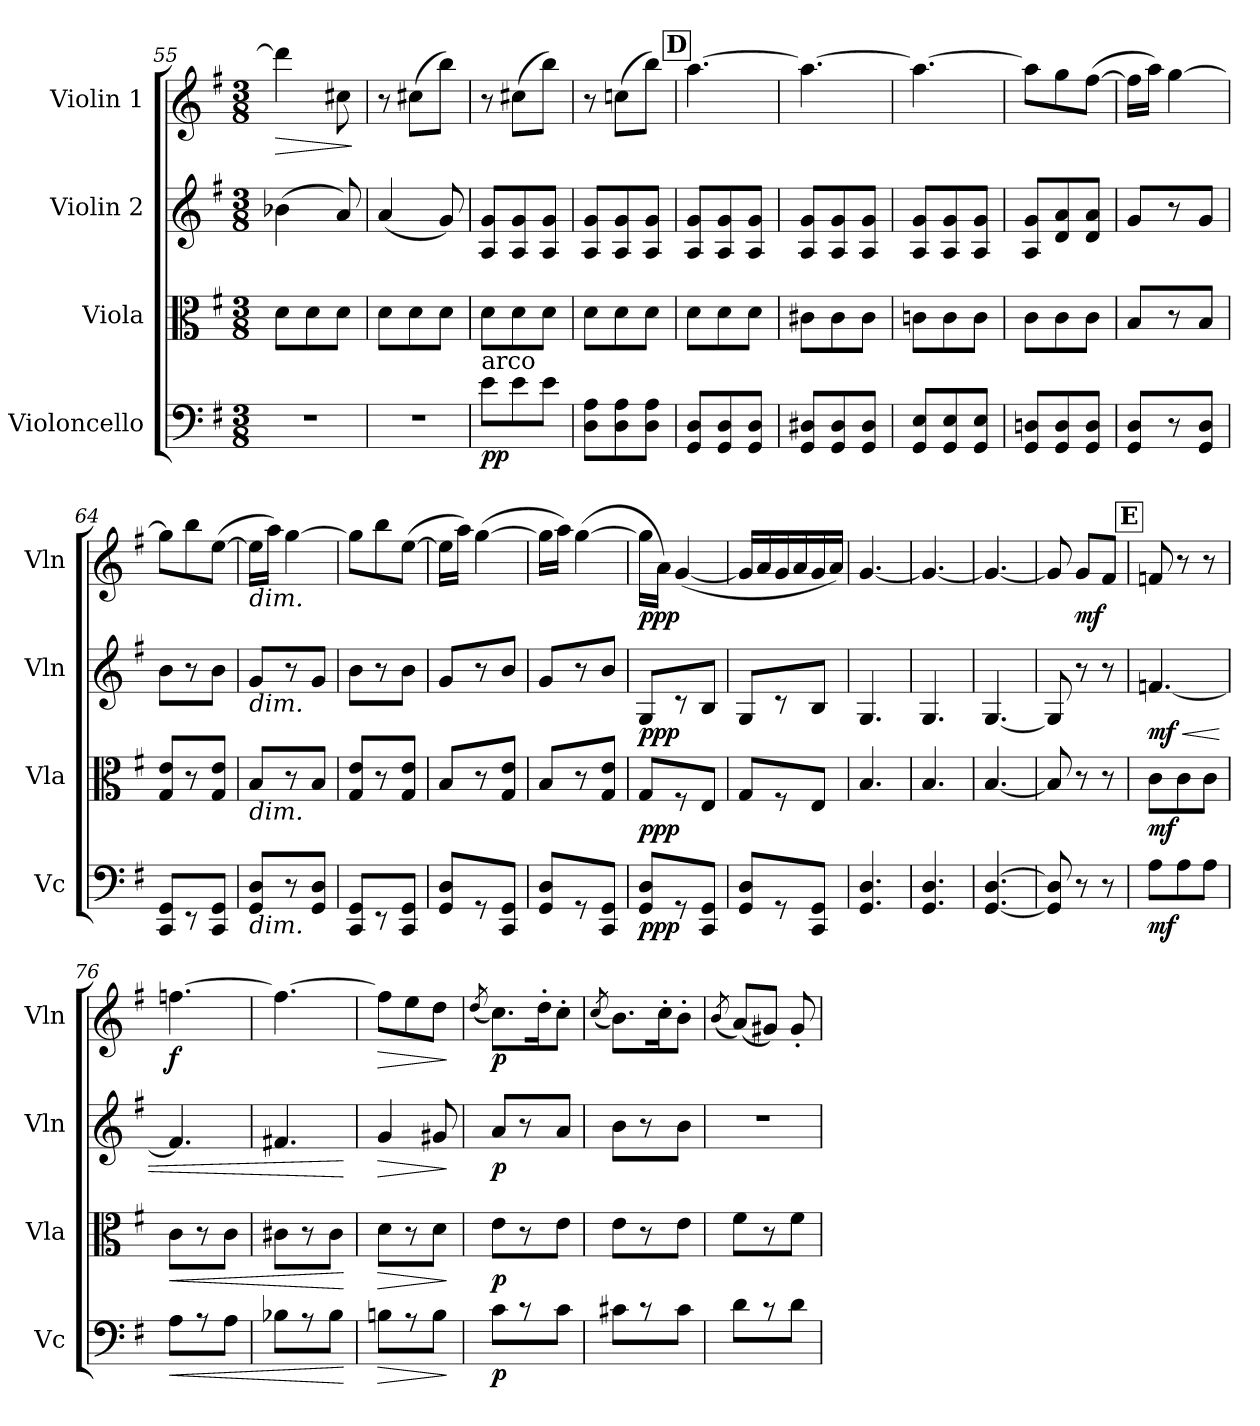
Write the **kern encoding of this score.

**kern	**dynam	**kern	**dynam	**kern	**dynam	**kern	**dynam
*part4	*part4	*part3	*part3	*part2	*part2	*part1	*part1
*staff4	*staff4	*staff3	*staff3	*staff2	*staff2	*staff1	*staff1
*I"Violoncello	*	*I"Viola	*	*I"Violin 2	*	*I"Violin 1	*
*I'Vc	*	*I'Vla	*	*I'Vln	*	*I'Vln	*
*clefF4	*	*clefC3	*	*clefG2	*	*clefG2	*
*k[f#]	*	*k[f#]	*	*k[f#]	*	*k[f#]	*
*M3/8	*	*M3/8	*	*M3/8	*	*M3/8	*
=55	=55	=55	=55	=55	=55	=55	=55
!	!	!	!	!	!	!	!LO:HP:b
4.r	.	8d\L	.	(>4b-X\	.	4ddd\]	>
.	.	8d\	.	.	.	.	.
.	.	8d\J	.	8a/)	.	8cc#X\	.
.	.	.	.	.	.	.	]
=56	=56	=56	=56	=56	=56	=56	=56
4.r	.	8d\L	.	(<4a/	.	8r	.
.	.	8d\	.	.	.	(>8cc#X\L	.
.	.	8d\J	.	8g/)	.	8bb\J)	.
=57	=57	=57	=57	=57	=57	=57	=57
!LO:TX:a:t=arco	!	!	!	!	!	!	!
!	!LO:DY:b	!	!	!	!	!	!
8e\L	pp	8d\L	.	8A/ 8g/L	.	8r	.
8e\	.	8d\	.	8A/ 8g/	.	(>8cc#X\L	.
8e\J	.	8d\J	.	8A/ 8g/J	.	8bb\J)	.
=58	=58	=58	=58	=58	=58	=58	=58
8D\ 8A\L	.	8d\L	.	8A/ 8g/L	.	8r	.
8D\ 8A\	.	8d\	.	8A/ 8g/	.	(>8ccn\L	.
8D\ 8A\J	.	8d\J	.	8A/ 8g/J	.	8bb\J)	.
!!LO:REH:place=s1:a:B:fs=14:t=D
=59	=59	=59	=59	=59	=59	=59	=59
8GG/ 8D/L	.	8d\L	.	8A/ 8g/L	.	[4.aa\	.
8GG/ 8D/	.	8d\	.	8A/ 8g/	.	.	.
8GG/ 8D/J	.	8d\J	.	8A/ 8g/J	.	.	.
=60	=60	=60	=60	=60	=60	=60	=60
8GG/ 8D#X/L	.	8c#X\L	.	8A/ 8g/L	.	4.aa\_	.
8GG/ 8D#/	.	8c#\	.	8A/ 8g/	.	.	.
8GG/ 8D#/J	.	8c#\J	.	8A/ 8g/J	.	.	.
=61	=61	=61	=61	=61	=61	=61	=61
8GG/ 8E/L	.	8cn\L	.	8A/ 8g/L	.	4.aa\_	.
8GG/ 8E/	.	8c\	.	8A/ 8g/	.	.	.
8GG/ 8E/J	.	8c\J	.	8A/ 8g/J	.	.	.
!!LO:LB:g=z
=62	=62	=62	=62	=62	=62	=62	=62
8GG/ 8Dn/L	.	8c\L	.	8A/ 8g/L	.	8aa\L]	.
8GG/ 8D/	.	8c\	.	8d/ 8a/	.	8gg\	.
8GG/ 8D/J	.	8c\J	.	8d/ 8a/J	.	(>[8ff#\J	.
=63	=63	=63	=63	=63	=63	=63	=63
8GG/ 8D/L	.	8B/L	.	8g/L	.	16ff#\LL]	.
.	.	.	.	.	.	16aa\JJ)	.
8r	.	8r	.	8r	.	[4gg\	.
8GG/ 8D/J	.	8B/J	.	8g/J	.	.	.
=64	=64	=64	=64	=64	=64	=64	=64
8CC/ 8GG/L	.	8G/ 8e/L	.	8b\L	.	8gg\L]	.
8r	.	8r	.	8r	.	8bb\	.
8CC/ 8GG/J	.	8G/ 8e/J	.	8b\J	.	(>[8ee\J	.
=65	=65	=65	=65	=65	=65	=65	=65
!	!	!	!	!	!	!LO:TX:b:i:t=dim.	!
!	!	!	!	!LO:TX:b:i:t=dim.	!	!	!
!	!	!LO:TX:b:i:t=dim.	!	!	!	!	!
!LO:TX:b:i:t=dim.	!	!	!	!	!	!	!
8GG/ 8D/L	.	8B/L	.	8g/L	.	16ee\LL]	.
.	.	.	.	.	.	16aa\JJ)	.
8r	.	8r	.	8r	.	[4gg\	.
8GG/ 8D/J	.	8B/J	.	8g/J	.	.	.
=66	=66	=66	=66	=66	=66	=66	=66
8CC/ 8GG/L	.	8G/ 8e/L	.	8b\L	.	8gg\L]	.
8r	.	8r	.	8r	.	8bb\	.
8CC/ 8GG/J	.	8G/ 8e/J	.	8b\J	.	(>[8ee\J	.
=67	=67	=67	=67	=67	=67	=67	=67
8GG/ 8D/L	.	8B/L	.	8g/L	.	16ee\LL]	.
.	.	.	.	.	.	16aa\JJ)	.
8r	.	8r	.	8r	.	(>[4gg\	.
8CC/ 8GG/J	.	8G/ 8e/J	.	8b/J	.	.	.
=68	=68	=68	=68	=68	=68	=68	=68
8GG/ 8D/L	.	8B/L	.	8g/L	.	16gg\LL]	.
.	.	.	.	.	.	16aa\JJ)	.
8r	.	8r	.	8r	.	(>[4gg\	.
8CC/ 8GG/J	.	8G/ 8e/J	.	8b/J	.	.	.
=69	=69	=69	=69	=69	=69	=69	=69
!	!LO:DY:b	!	!LO:DY:b	!	!LO:DY:b	!	!LO:DY:b
8GG/ 8D/L	ppp	8G/L	ppp	8G/L	ppp	16gg\LL]	ppp
.	.	.	.	.	.	16a\JJ)	.
8r	.	8r	.	8r	.	(>[4g/	.
8CC/ 8GG/J	.	8E/J	.	8B/J	.	.	.
!!LO:PB:g=z
=70	=70	=70	=70	=70	=70	=70	=70
8GG/ 8D/L	.	8G/L	.	8G/L	.	16g/LL]	.
.	.	.	.	.	.	16a/	.
8r	.	8r	.	8r	.	16g/	.
.	.	.	.	.	.	16a/	.
8CC/ 8GG/J	.	8E/J	.	8B/J	.	16g/	.
.	.	.	.	.	.	16a/JJ)	.
=71	=71	=71	=71	=71	=71	=71	=71
4.GG/ 4.D/	.	4.B/	.	4.G/	.	[4.g/	.
=72	=72	=72	=72	=72	=72	=72	=72
4.GG/ 4.D/	.	4.B/	.	4.G/	.	4.g/_	.
=73	=73	=73	=73	=73	=73	=73	=73
[4.GG/ [4.D/	.	[4.B/	.	[4.G/	.	4.g/_	.
=74	=74	=74	=74	=74	=74	=74	=74
8GG/] 8D/]	.	8B/]	.	8G/]	.	8g/]	.
!	!	!	!	!	!	!	!LO:DY:b
8r	.	8r	.	8r	.	8g/L	mf
8r	.	8r	.	8r	.	8f#/J	.
!!LO:REH:place=s1:a:B:fs=14:t=E
=75	=75	=75	=75	=75	=75	=75	=75
!	!LO:DY:b	!	!LO:DY:b	!	!LO:HP:b	!	!
!	!	!	!	!	!LO:DY:n=1:b	!	!
8A\L	mf	8c\L	mf	[4.fn/	< mf	8fn/	.
8A\	.	8c\	.	.	.	8r	.
8A\J	.	8c\J	.	.	.	8r	.
=76	=76	=76	=76	=76	=76	=76	=76
!	!LO:HP:b	!	!LO:HP:b	!	!	!	!LO:DY:b
8A\L	<	8c\L	<	4.f/]	.	[4.ffn\	f
8r	.	8r	.	.	.	.	.
8A\J	.	8c\J	.	.	.	.	.
=77	=77	=77	=77	=77	=77	=77	=77
8B-X\L	.	8c#X\L	.	4.f#X/	.	4.ff\_	.
8r	.	8r	.	.	.	.	.
8B-\J	.	8c#\J	.	.	.	.	.
.	[	.	[	.	[	.	.
=78	=78	=78	=78	=78	=78	=78	=78
!	!LO:HP:b	!	!LO:HP:b	!	!LO:HP:b	!	!LO:HP:b
8Bn\L	>	8d\L	>	4g/	>	8ff\L]	>
8r	.	8r	.	.	.	8ee\	.
8B\J	.	8d\J	.	8g#X/	.	8dd\J	.
.	]	.	]	.	]	.	]
!!LO:LB:g=z
=79	=79	=79	=79	=79	=79	=79	=79
.	.	.	.	.	.	(<8qdd/	.
!	!LO:DY:b	!	!LO:DY:b	!	!LO:DY:b	!	!LO:DY:b
8c\L	p	8e\L	p	8a/L	p	8.cc\L)	p
8r	.	8r	.	8r	.	.	.
.	.	.	.	.	.	16dd'\K	.
8c\J	.	8e\J	.	8a/J	.	8cc'\J	.
=80	=80	=80	=80	=80	=80	=80	=80
.	.	.	.	.	.	(<8qcc/	.
8c#X\L	.	8e\L	.	8b\L	.	8.b\L)	.
8r	.	8r	.	8r	.	.	.
.	.	.	.	.	.	16cc'\K	.
8c#\J	.	8e\J	.	8b\J	.	8b'\J	.
=81	=81	=81	=81	=81	=81	=81	=81
.	.	.	.	.	.	(<8qb/	.
8d\L	.	8f#\L	.	4.r	.	(<8a/L)	.
8r	.	8r	.	.	.	8g#X/J)	.
8d\J	.	8f#\J	.	.	.	8g#'/	.
=	=	=	=	=	=	=	=
*-	*-	*-	*-	*-	*-	*-	*-
